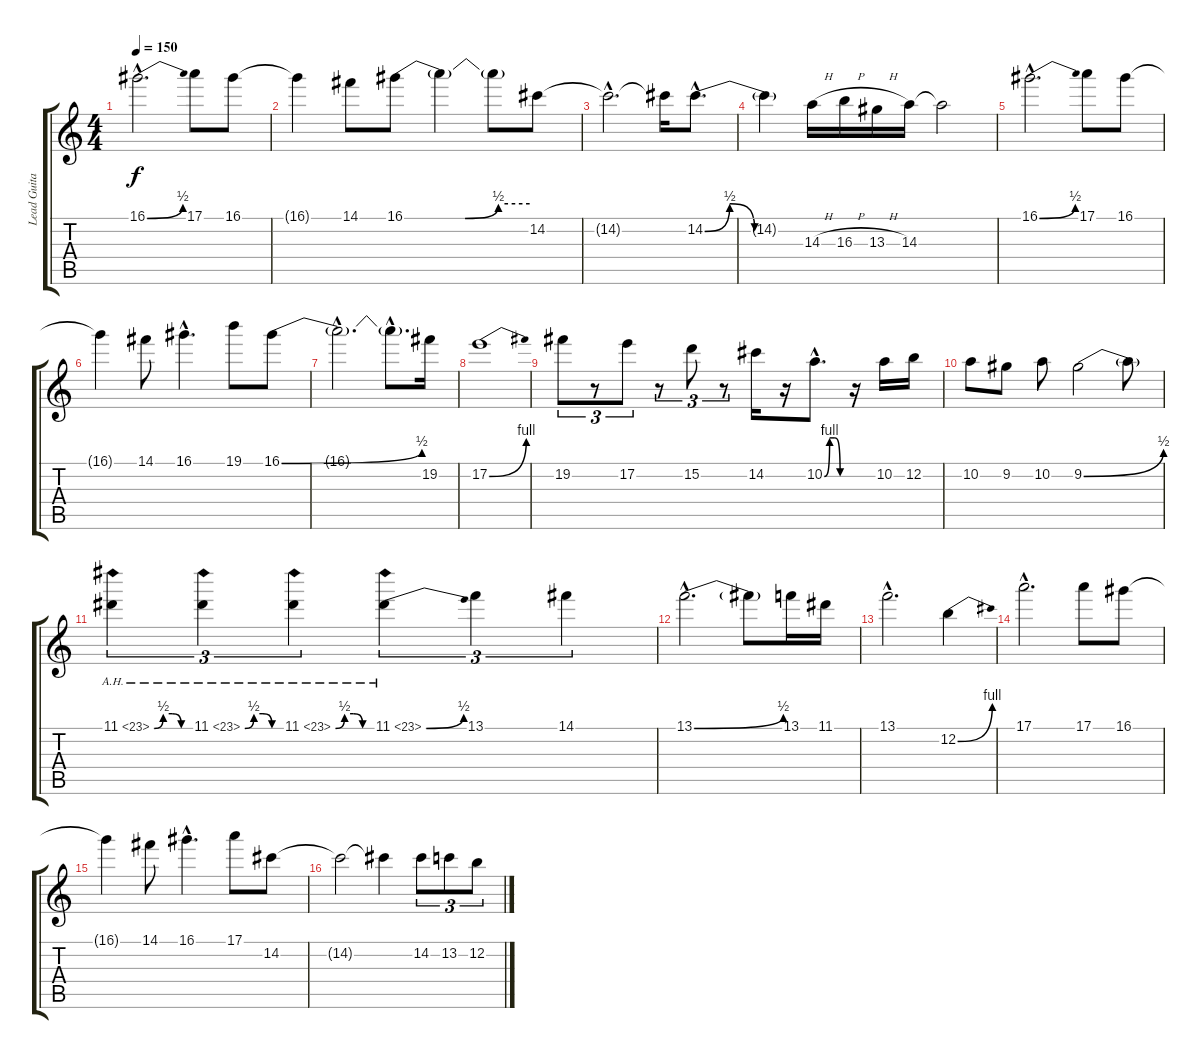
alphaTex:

\track ("Lead Guitar (P.Rondat)" "Lead Guita") {instrument overdrivenguitar}
\staff {score tabs}
\tuning (E4 B3 G3 D3 A2 E2) {hide}
\ts (4 4)
\tempo 150
\clef g2
\ks c
16.1{be (bend 0 0 60 2) hac}.2{d dy f} 17.1.8 16.1.8 |
16.1{t}.4 14.1.8 16.1{be (custom 0 0 29 0 45 2 60 2)}.8 16.1{t}.4 16.1{t}.8 14.2.8 |
14.2{hac t}.2{d} 14.2{t}.16 14.2{be (custom 0 0 15 2 30 0 45 0 60 0) hac}.8{d} |
14.2{t}.4 14.3{h}.16 16.3{h}.16 13.3{h}.16 14.3.16 14.3{t}.2 |
16.1{be (bend 0 0 60 2) hac}.2{d} 17.1.8 16.1.8 |
16.1{t}.4 14.1.8 16.1{hac}.4{d} 19.1.8 16.1{be (bend 0 0 60 2)}.8 |
16.1{hac t}.2{d} 16.1{hac t}.8{d} 19.2.16 |
17.2{be (bend 0 0 60 4)}.1 |
19.2.8{tu (3 2)} r.8{tu (3 2)} 17.2.8{tu (3 2)} r.8{tu (3 2)} 15.2.8{tu (3 2)} r.8{tu (3 2)} 14.2.16 r.16 10.2{be (custom 0 0 15 4 30 4 45 0 60 0) hac}.8{d} r.16 10.2.16 12.2.16 |
10.2.8 9.2.8 10.2.8 9.2{be (bend 0 0 60 2)}.2 9.2{t}.8 |
11.1{be (custom 0 0 15 2 30 2 45 0 60 0) ah 12}.4{tu (3 2)} 11.1{be (custom 0 0 15 2 30 2 45 0 60 0) ah 12}.4{tu (3 2)} 11.1{be (custom 0 0 15 2 30 2 45 0 60 0) ah 12}.4{tu (3 2)} 11.1{be (bend 0 0 60 2) ah 12}.4{tu (3 2)} 13.1.4{tu (3 2)} 14.1.4{tu (3 2)} |
13.1{be (bend 0 0 60 2) hac}.2{d} 13.1{t}.8 13.1.16 11.1.16 |
13.1{hac}.2{d} 12.2{be (bend 0 0 60 4)}.4 |
17.1{hac}.2{d} 17.1.8 16.1.8 |
16.1{t}.4 14.1.8 16.1{hac}.4{d} 17.1.8 14.2.8 |
14.2{t}.2 14.2{t}.4 14.2.8{tu (3 2)} 13.2.8{tu (3 2)} 12.2.8{tu (3 2)}
